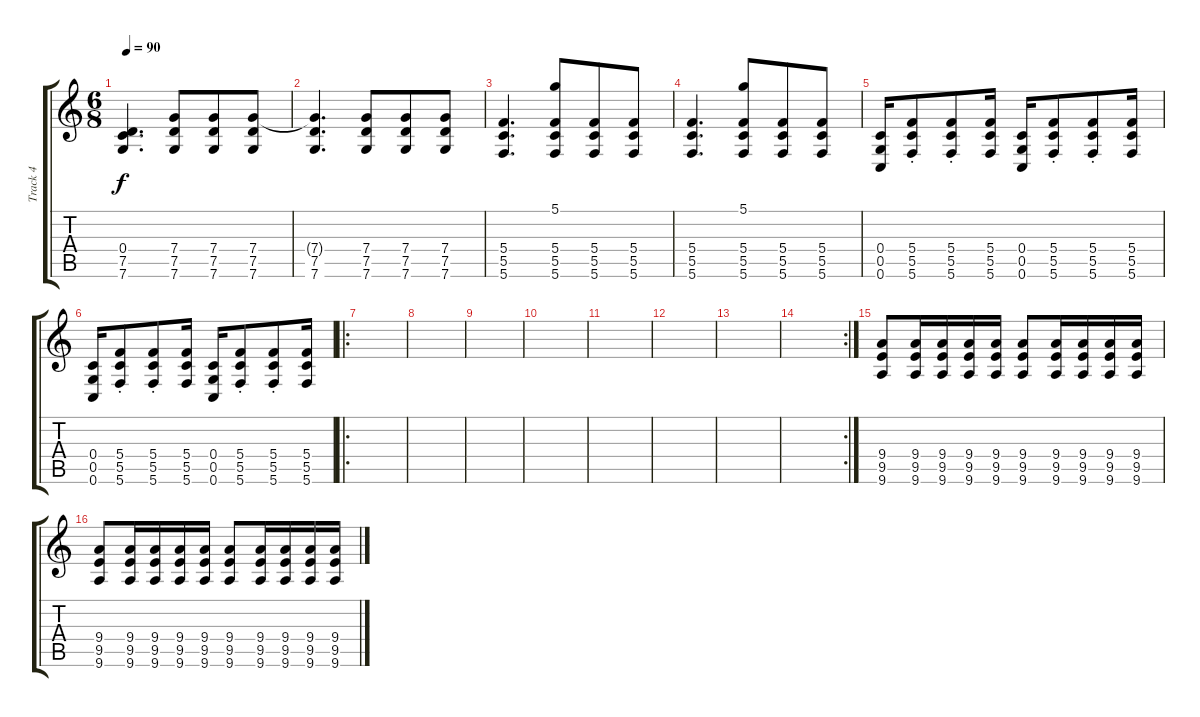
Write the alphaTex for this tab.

\track ("Track 4" "Track 4") {instrument distortionguitar}
\staff {score tabs}
\tuning (D4 A3 F3 C3 G2 C2) {hide}
\ts (6 8)
\tempo 90
\clef g2
\ks c
(0.4{t} 7.5 7.6).4{d dy f} (7.4 7.5 7.6).8 (7.4 7.5 7.6).8 (7.4 7.5 7.6).8 |
(7.4{t} 7.5 7.6).4{d} (7.4 7.5 7.6).8 (7.4 7.5 7.6).8 (7.4 7.5 7.6).8 |
(5.4 5.5 5.6).4{d} (5.1 5.4 5.5 5.6).8 (5.4 5.5 5.6).8 (5.4 5.5 5.6).8 |
(5.4 5.5 5.6).4{d} (5.1 5.4 5.5 5.6).8 (5.4 5.5 5.6).8 (5.4 5.5 5.6).8 |
(0.4 0.5 0.6).16 (5.4 5.5 5.6{st}).8 (5.4 5.5{st} 5.6).8 (5.4 5.5 5.6).16 (0.4 0.5 0.6).16 (5.4 5.5 5.6{st}).8 (5.4 5.5 5.6{st}).8 (5.4 5.5 5.6).16 |
(0.4 0.5 0.6).16 (5.4 5.5 5.6{st}).8 (5.4 5.5{st} 5.6).8 (5.4 5.5 5.6).16 (0.4 0.5 0.6).16 (5.4 5.5 5.6{st}).8 (5.4 5.5 5.6{st}).8 (5.4 5.5 5.6).16 |
\ro
|
|
|
|
|
|
|
\rc 2
|
(9.4 9.5 9.6).8 (9.4 9.5 9.6).16 (9.4 9.5 9.6).16 (9.4 9.5 9.6).16 (9.4 9.5 9.6).16 (9.4 9.5 9.6).8 (9.4 9.5 9.6).16 (9.4 9.5 9.6).16 (9.4 9.5 9.6).16 (9.4 9.5 9.6).16 |
(9.4 9.5 9.6).8 (9.4 9.5 9.6).16 (9.4 9.5 9.6).16 (9.4 9.5 9.6).16 (9.4 9.5 9.6).16 (9.4 9.5 9.6).8 (9.4 9.5 9.6).16 (9.4 9.5 9.6).16 (9.4 9.5 9.6).16 (9.4 9.5 9.6).16
